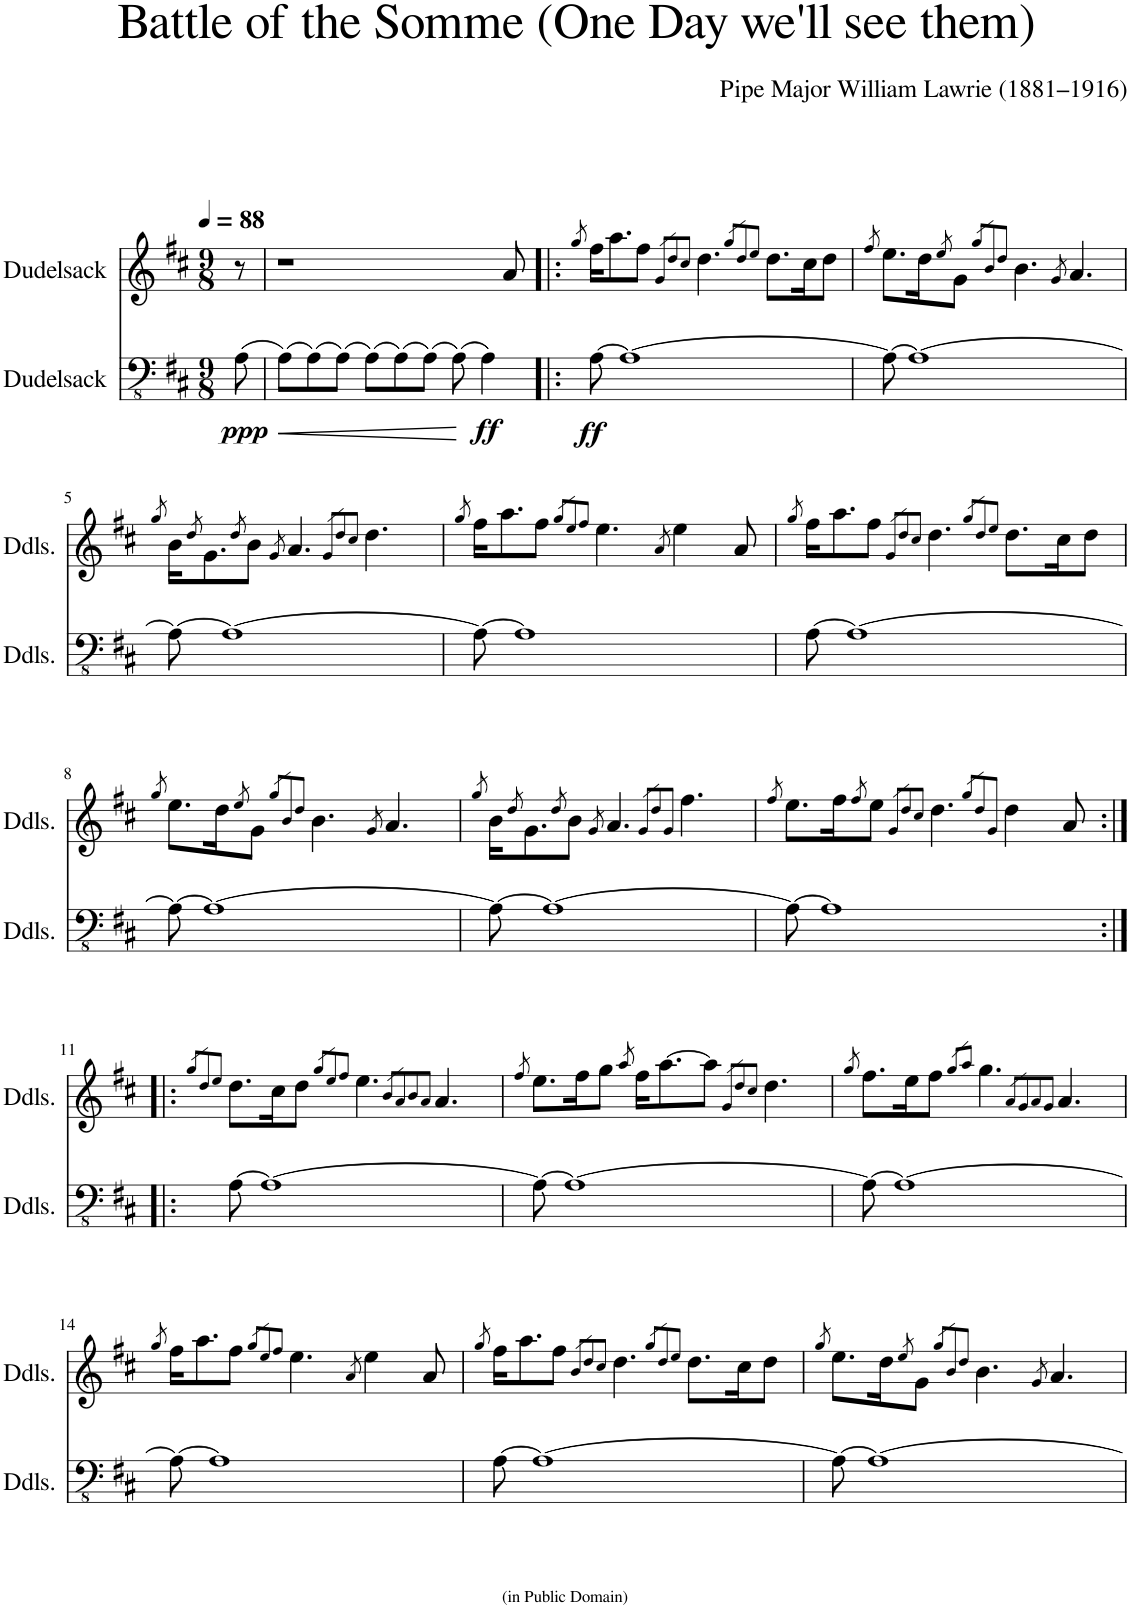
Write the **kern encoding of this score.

**kern	**dynam	**kern	**dynam	**kern	**kern
*part4	*part4	*part3	*part3	*part2	*part1
*staff4	*staff4	*staff3	*staff3	*staff2	*staff1
*I"Dudelsack	*	*I"Dudelsack	*	*I"Dudelsack	*I"Dudelsack
*I'Ddls.	*	*I'Ddls.	*	*I'Ddls.	*I'Ddls.
*stria5	*	*	*	*stria5	*
*clefF4	*	*clefFv4	*	*clefG2	*clefG2
*k[f#c#]	*	*k[f#c#]	*	*k[f#c#]	*k[f#c#]
*M9/8	*	*M9/8	*	*M9/8	*M9/8
*MM88	*	*MM88	*	*MM88	*MM88
=1	=1	=1	=1	=1	=1
!	!	!	!	!LO:TX:a:t=Reverb	!
!LO:TX:a:t=Reverb	!	!	!	!	!
!	!	!	!LO:DY:b	!	!
64r	.	(8AA\	ppp	8r	8r
!	!LO:DY:b	!	!	!	!
([16..A	ppp	.	.	.	.
=2	=2	=2	=2	=2	=2
!	!	!	!LO:HP:b	!	!
64A\KKKL]	.	(8AA\L)	<	1r	1r
!	!LO:HP:b	!	!	!	!
(8A\)	<	.	.	.	.
.	.	(8AA\)	.	.	.
(8A\)	.	.	.	.	.
.	.	(8AA\J)	.	.	.
(8A\J)	.	.	.	.	.
.	.	(8AA\L)	.	.	.
(8A\L)	.	.	.	.	.
.	.	(8AA\)	.	.	.
(8A\)	.	.	.	.	.
.	.	(8AA\J)	.	.	.
(8A\J)	.	.	.	.	.
.	.	(8AA\)	.	.	.
(8A\L)	.	.	.	.	.
!	!	!	!LO:DY:n=1:b	!	!
.	.	4AA\)	[ ff	.	.
!	!LO:DY:n=1:b	!	!	!	!
[8..A\)	[ ff	.	.	.	.
.	.	.	.	64r	8a/
.	.	.	.	[16..a	.
64A\Jkkk]	.	.	.	.	.
=3!|:	=3!|:	=3!|:	=3!|:	=3!|:	=3!|:
.	.	.	.	.	8qgg/
!	!	!	!LO:DY:b	!	!
64A\KKKL	.	[8AA\	ff	64a\KKLL]	16ff#\KL
.	.	.	.	8qgg\	.
!	!LO:DY:b	!	!	!	!
[8A\J	ff	.	.	16ff#\J	.
.	.	.	.	.	8.aa\
.	.	.	.	8.aa\	.
.	.	1AA_	.	.	.
2..A_	.	.	.	.	.
.	.	.	.	.	8ff#\J
.	.	.	.	8ff#\J	.
.	.	.	.	.	8qg/L
.	.	.	.	.	8qdd/
.	.	.	.	.	8qcc#/J
.	.	.	.	.	4.dd\
.	.	.	.	8qg	.
.	.	.	.	8qdd	.
.	.	.	.	8qcc#	.
.	.	.	.	4.dd	.
.	.	.	.	.	8qgg/L
.	.	.	.	.	8qdd/
.	.	.	.	.	8qee/J
.	.	.	.	.	8.dd\L
.	.	.	.	8qgg	.
.	.	.	.	8qdd	.
.	.	.	.	8qee	.
.	.	.	.	8.dd\L	.
.	.	.	.	.	16cc#\K
.	.	.	.	16cc#\L	.
.	.	.	.	.	8dd\J
16..A_	.	.	.	[16..dd\JJ	.
=4	=4	=4	=4	=4	=4
.	.	.	.	.	8qff#/
64A\KKKL_	.	8AA\_	.	64dd\KKKL]	8.ee\L
.	.	.	.	8qff#\	.
8A\J_	.	.	.	8.ee\	.
.	.	1AA_	.	.	.
2..A_	.	.	.	.	.
.	.	.	.	.	16dd\K
.	.	.	.	16dd\K	.
.	.	.	.	.	8qee/
.	.	.	.	.	8g\J
.	.	.	.	8qee\	.
.	.	.	.	8g\J	.
.	.	.	.	.	8qgg/L
.	.	.	.	.	8qb/
.	.	.	.	.	8qdd/J
.	.	.	.	.	4.b\
.	.	.	.	8qgg	.
.	.	.	.	8qb	.
.	.	.	.	8qdd	.
.	.	.	.	4.b	.
.	.	.	.	.	8qg/
.	.	.	.	.	4.a/
.	.	.	.	8qg	.
.	.	.	.	[4a	.
16..A_	.	.	.	16..a_	.
!!LO:LB:g=z
=5	=5	=5	=5	=5	=5
.	.	.	.	.	8qgg/
64A\KKKL]	.	8AA\_	.	64a/KKLL]	16b\KL
.	.	.	.	8qgg/	.
[8A\J	.	.	.	16b/J	.
.	.	.	.	.	8qdd/
.	.	.	.	.	8.g\
.	.	.	.	8qdd/	.
.	.	.	.	8.g/	.
.	.	1AA_	.	.	.
2..A_	.	.	.	.	.
.	.	.	.	.	8qdd/
.	.	.	.	.	8b\J
.	.	.	.	8qdd/	.
.	.	.	.	8b/J	.
.	.	.	.	.	8qg/
.	.	.	.	.	4.a/
.	.	.	.	8qg	.
.	.	.	.	4.a	.
.	.	.	.	.	8qg/L
.	.	.	.	.	8qdd/
.	.	.	.	.	8qcc#/J
.	.	.	.	.	4.dd\
.	.	.	.	8qg	.
.	.	.	.	8qdd	.
.	.	.	.	8qcc#	.
.	.	.	.	[4dd	.
16..A_	.	.	.	16..dd_	.
=6	=6	=6	=6	=6	=6
.	.	.	.	.	8qgg/
64A\KKKL_	.	8AA\_	.	64dd\KKLL]	16ff#\KL
.	.	.	.	8qgg\	.
8A\J_	.	.	.	16ff#\J	.
.	.	.	.	.	8.aa\
.	.	.	.	8.aa\	.
.	.	1AA]	.	.	.
2..A_	.	.	.	.	.
.	.	.	.	.	8ff#\J
.	.	.	.	8ff#\J	.
.	.	.	.	.	8qgg/L
.	.	.	.	.	8qee/
.	.	.	.	.	8qff#/J
.	.	.	.	.	4.ee\
.	.	.	.	8qgg	.
.	.	.	.	8qee	.
.	.	.	.	8qff#	.
.	.	.	.	4.ee	.
.	.	.	.	.	8qa/
.	.	.	.	.	4ee\
.	.	.	.	8qa	.
.	.	.	.	4ee	.
.	.	.	.	.	8a/
16..A]	.	.	.	[16..a	.
=7	=7	=7	=7	=7	=7
.	.	.	.	.	8qgg/
[64A\KKKL	.	[8AA\	.	64a\KKLL]	16ff#\KL
.	.	.	.	8qgg\	.
8A\J_	.	.	.	16ff#\J	.
.	.	.	.	.	8.aa\
.	.	.	.	8.aa\	.
.	.	1AA_	.	.	.
2..A_	.	.	.	.	.
.	.	.	.	.	8ff#\J
.	.	.	.	8ff#\J	.
.	.	.	.	.	8qg/L
.	.	.	.	.	8qdd/
.	.	.	.	.	8qcc#/J
.	.	.	.	.	4.dd\
.	.	.	.	8qg	.
.	.	.	.	8qdd	.
.	.	.	.	8qcc#	.
.	.	.	.	4.dd	.
.	.	.	.	.	8qgg/L
.	.	.	.	.	8qdd/
.	.	.	.	.	8qee/J
.	.	.	.	.	8.dd\L
.	.	.	.	8qgg	.
.	.	.	.	8qdd	.
.	.	.	.	8qee	.
.	.	.	.	8.dd\L	.
.	.	.	.	.	16cc#\K
.	.	.	.	16cc#\L	.
.	.	.	.	.	8dd\J
16..A_	.	.	.	[16..dd\JJ	.
!!LO:LB:g=z
=8	=8	=8	=8	=8	=8
.	.	.	.	.	8qgg/
64A\KKKL]	.	8AA\_	.	64dd\KKKL]	8.ee\L
.	.	.	.	8qgg\	.
[8A\J	.	.	.	8.ee\	.
.	.	1AA_	.	.	.
2..A_	.	.	.	.	.
.	.	.	.	.	16dd\K
.	.	.	.	16dd\K	.
.	.	.	.	.	8qee/
.	.	.	.	.	8g\J
.	.	.	.	8qee\	.
.	.	.	.	8g\J	.
.	.	.	.	.	8qgg/L
.	.	.	.	.	8qb/
.	.	.	.	.	8qdd/J
.	.	.	.	.	4.b\
.	.	.	.	8qgg	.
.	.	.	.	8qb	.
.	.	.	.	8qdd	.
.	.	.	.	4.b	.
.	.	.	.	.	8qg/
.	.	.	.	.	4.a/
.	.	.	.	8qg	.
.	.	.	.	[4a	.
16..A_	.	.	.	16..a_	.
=9	=9	=9	=9	=9	=9
.	.	.	.	.	8qgg/
64A\KKKL_	.	8AA\_	.	64a/KKLL]	16b\KL
.	.	.	.	8qgg/	.
8A\J_	.	.	.	16b/J	.
.	.	.	.	.	8qdd/
.	.	.	.	.	8.g\
.	.	.	.	8qdd/	.
.	.	.	.	8.g/	.
.	.	1AA_	.	.	.
2..A_	.	.	.	.	.
.	.	.	.	.	8qdd/
.	.	.	.	.	8b\J
.	.	.	.	8qdd/	.
.	.	.	.	8b/J	.
.	.	.	.	.	8qg/
.	.	.	.	.	4.a/
.	.	.	.	8qg	.
.	.	.	.	4.a	.
.	.	.	.	.	8qg/L
.	.	.	.	.	8qdd/
.	.	.	.	.	8qg/J
.	.	.	.	.	4.ff#\
.	.	.	.	8qg	.
.	.	.	.	8qdd	.
.	.	.	.	8qg	.
.	.	.	.	[4ff#	.
16..A_	.	.	.	16..ff#_	.
=10	=10	=10	=10	=10	=10
.	.	.	.	.	8qff#/
64A\KKKL_	.	8AA\_	.	64ff#\KKKL]	8.ee\L
.	.	.	.	8qff#\	.
8A\J_	.	.	.	8.ee\	.
.	.	1AA]	.	.	.
2..A_	.	.	.	.	.
.	.	.	.	.	16ff#\K
.	.	.	.	16ff#\K	.
.	.	.	.	.	8qff#/
.	.	.	.	.	8ee\J
.	.	.	.	8qff#\	.
.	.	.	.	8ee\J	.
.	.	.	.	.	8qg/L
.	.	.	.	.	8qdd/
.	.	.	.	.	8qcc#/J
.	.	.	.	.	4.dd\
.	.	.	.	8qg	.
.	.	.	.	8qdd	.
.	.	.	.	8qcc#	.
.	.	.	.	4.dd	.
.	.	.	.	.	8qgg/L
.	.	.	.	.	8qdd/
.	.	.	.	.	8qg/J
.	.	.	.	.	4dd\
.	.	.	.	8qgg	.
.	.	.	.	8qdd	.
.	.	.	.	8qg	.
.	.	.	.	4dd	.
.	.	.	.	.	8a/
16..A]	.	.	.	[16..a	.
!!LO:LB:g=z
=11:|!|:	=11:|!|:	=11:|!|:	=11:|!|:	=11:|!|:	=11:|!|:
.	.	.	.	.	8qgg/L
.	.	.	.	.	8qdd/
.	.	.	.	.	8qee/J
[64A\KKKL	.	[8AA\	.	64a\KKKL]	8.dd\L
.	.	.	.	8qgg\	.
.	.	.	.	8qdd\	.
.	.	.	.	8qee\	.
8A\J_	.	.	.	8.dd\	.
.	.	1AA_	.	.	.
2..A_	.	.	.	.	.
.	.	.	.	.	16cc#\K
.	.	.	.	16cc#\K	.
.	.	.	.	.	8dd\J
.	.	.	.	8dd\J	.
.	.	.	.	.	8qgg/L
.	.	.	.	.	8qee/
.	.	.	.	.	8qff#/J
.	.	.	.	.	4.ee\
.	.	.	.	8qgg	.
.	.	.	.	8qee	.
.	.	.	.	8qff#	.
.	.	.	.	4.ee	.
.	.	.	.	.	8qb/L
.	.	.	.	.	8qa/
.	.	.	.	.	8qb/
.	.	.	.	.	8qa/J
.	.	.	.	.	4.a/
.	.	.	.	8qb	.
.	.	.	.	8qa	.
.	.	.	.	8qb	.
.	.	.	.	8qa	.
.	.	.	.	[4a	.
16..A_	.	.	.	16..a_	.
=12	=12	=12	=12	=12	=12
.	.	.	.	.	8qff#/
64A\KKKL_	.	8AA\_	.	64a\KKKL]	8.ee\L
.	.	.	.	8qff#\	.
8A\J_	.	.	.	8.ee\	.
.	.	1AA_	.	.	.
2..A_	.	.	.	.	.
.	.	.	.	.	16ff#\K
.	.	.	.	16ff#\K	.
.	.	.	.	.	8gg\J
.	.	.	.	8gg\J	.
.	.	.	.	.	8qaa/
.	.	.	.	.	16ff#\KL
.	.	.	.	8qaa	.
.	.	.	.	16ff#\KL	.
.	.	.	.	.	[8.aa\
.	.	.	.	[8.aa\	.
.	.	.	.	.	8aa\J]
.	.	.	.	8aa\J]	.
.	.	.	.	.	8qg/L
.	.	.	.	.	8qdd/
.	.	.	.	.	8qcc#/J
.	.	.	.	.	4.dd\
.	.	.	.	8qg	.
.	.	.	.	8qdd	.
.	.	.	.	8qcc#	.
.	.	.	.	[4dd	.
16..A_	.	.	.	16..dd_	.
=13	=13	=13	=13	=13	=13
.	.	.	.	.	8qgg/
64A\KKKL]	.	8AA\_	.	64dd\KKKL]	8.ff#\L
.	.	.	.	8qgg\	.
[8A\J	.	.	.	8.ff#\	.
.	.	1AA_	.	.	.
2..A_	.	.	.	.	.
.	.	.	.	.	16ee\K
.	.	.	.	16ee\K	.
.	.	.	.	.	8ff#\J
.	.	.	.	8ff#\J	.
.	.	.	.	.	8qgg/L
.	.	.	.	.	8qaa/J
.	.	.	.	.	4.gg\
.	.	.	.	8qgg	.
.	.	.	.	8qaa	.
.	.	.	.	4.gg	.
.	.	.	.	.	8qa/L
.	.	.	.	.	8qg/
.	.	.	.	.	8qa/
.	.	.	.	.	8qg/J
.	.	.	.	.	4.a/
.	.	.	.	8qa	.
.	.	.	.	8qg	.
.	.	.	.	8qa	.
.	.	.	.	8qg	.
.	.	.	.	[4a	.
16..A_	.	.	.	16..a_	.
!!LO:LB:g=z
=14	=14	=14	=14	=14	=14
.	.	.	.	.	8qgg/
64A\KKKL_	.	8AA\_	.	64a\KKLL]	16ff#\KL
.	.	.	.	8qgg\	.
8A\J_	.	.	.	16ff#\J	.
.	.	.	.	.	8.aa\
.	.	.	.	8.aa\	.
.	.	1AA]	.	.	.
2..A_	.	.	.	.	.
.	.	.	.	.	8ff#\J
.	.	.	.	8ff#\J	.
.	.	.	.	.	8qgg/L
.	.	.	.	.	8qee/
.	.	.	.	.	8qff#/J
.	.	.	.	.	4.ee\
.	.	.	.	8qgg	.
.	.	.	.	8qee	.
.	.	.	.	8qff#	.
.	.	.	.	4.ee	.
.	.	.	.	.	8qa/
.	.	.	.	.	4ee\
.	.	.	.	8qa	.
.	.	.	.	4ee	.
.	.	.	.	.	8a/
16..A]	.	.	.	[16..a	.
=15	=15	=15	=15	=15	=15
.	.	.	.	.	8qgg/
[64A\KKKL	.	[8AA\	.	64a\KKLL]	16ff#\KL
.	.	.	.	8qgg\	.
8A\J_	.	.	.	16ff#\J	.
.	.	.	.	.	8.aa\
.	.	.	.	8.aa\	.
.	.	1AA_	.	.	.
2..A_	.	.	.	.	.
.	.	.	.	.	8ff#\J
.	.	.	.	8ff#\J	.
.	.	.	.	.	8qb/L
.	.	.	.	.	8qdd/
.	.	.	.	.	8qcc#/J
.	.	.	.	.	4.dd\
.	.	.	.	8qb	.
.	.	.	.	8qdd	.
.	.	.	.	8qcc#	.
.	.	.	.	4.dd	.
.	.	.	.	.	8qgg/L
.	.	.	.	.	8qdd/
.	.	.	.	.	8qee/J
.	.	.	.	.	8.dd\L
.	.	.	.	8qgg	.
.	.	.	.	8qdd	.
.	.	.	.	8qee	.
.	.	.	.	8.dd\L	.
.	.	.	.	.	16cc#\K
.	.	.	.	16cc#\L	.
.	.	.	.	.	8dd\J
16..A_	.	.	.	[16..dd\JJ	.
=16	=16	=16	=16	=16	=16
.	.	.	.	.	8qgg/
64A\KKKL_	.	8AA\_	.	64dd\KKKL]	8.ee\L
.	.	.	.	8qgg\	.
8A\J_	.	.	.	8.ee\	.
.	.	1AA_	.	.	.
2..A_	.	.	.	.	.
.	.	.	.	.	16dd\K
.	.	.	.	16dd\K	.
.	.	.	.	.	8qee/
.	.	.	.	.	8g\J
.	.	.	.	8qee\	.
.	.	.	.	8g\J	.
.	.	.	.	.	8qgg/L
.	.	.	.	.	8qb/
.	.	.	.	.	8qdd/J
.	.	.	.	.	4.b\
.	.	.	.	8qgg	.
.	.	.	.	8qb	.
.	.	.	.	8qdd	.
.	.	.	.	4.b	.
.	.	.	.	.	8qg/
.	.	.	.	.	4.a/
.	.	.	.	8qg	.
.	.	.	.	[4a	.
16..A_	.	.	.	16..a_	.
=	=	=	=	=	=
*-	*-	*-	*-	*-	*-
